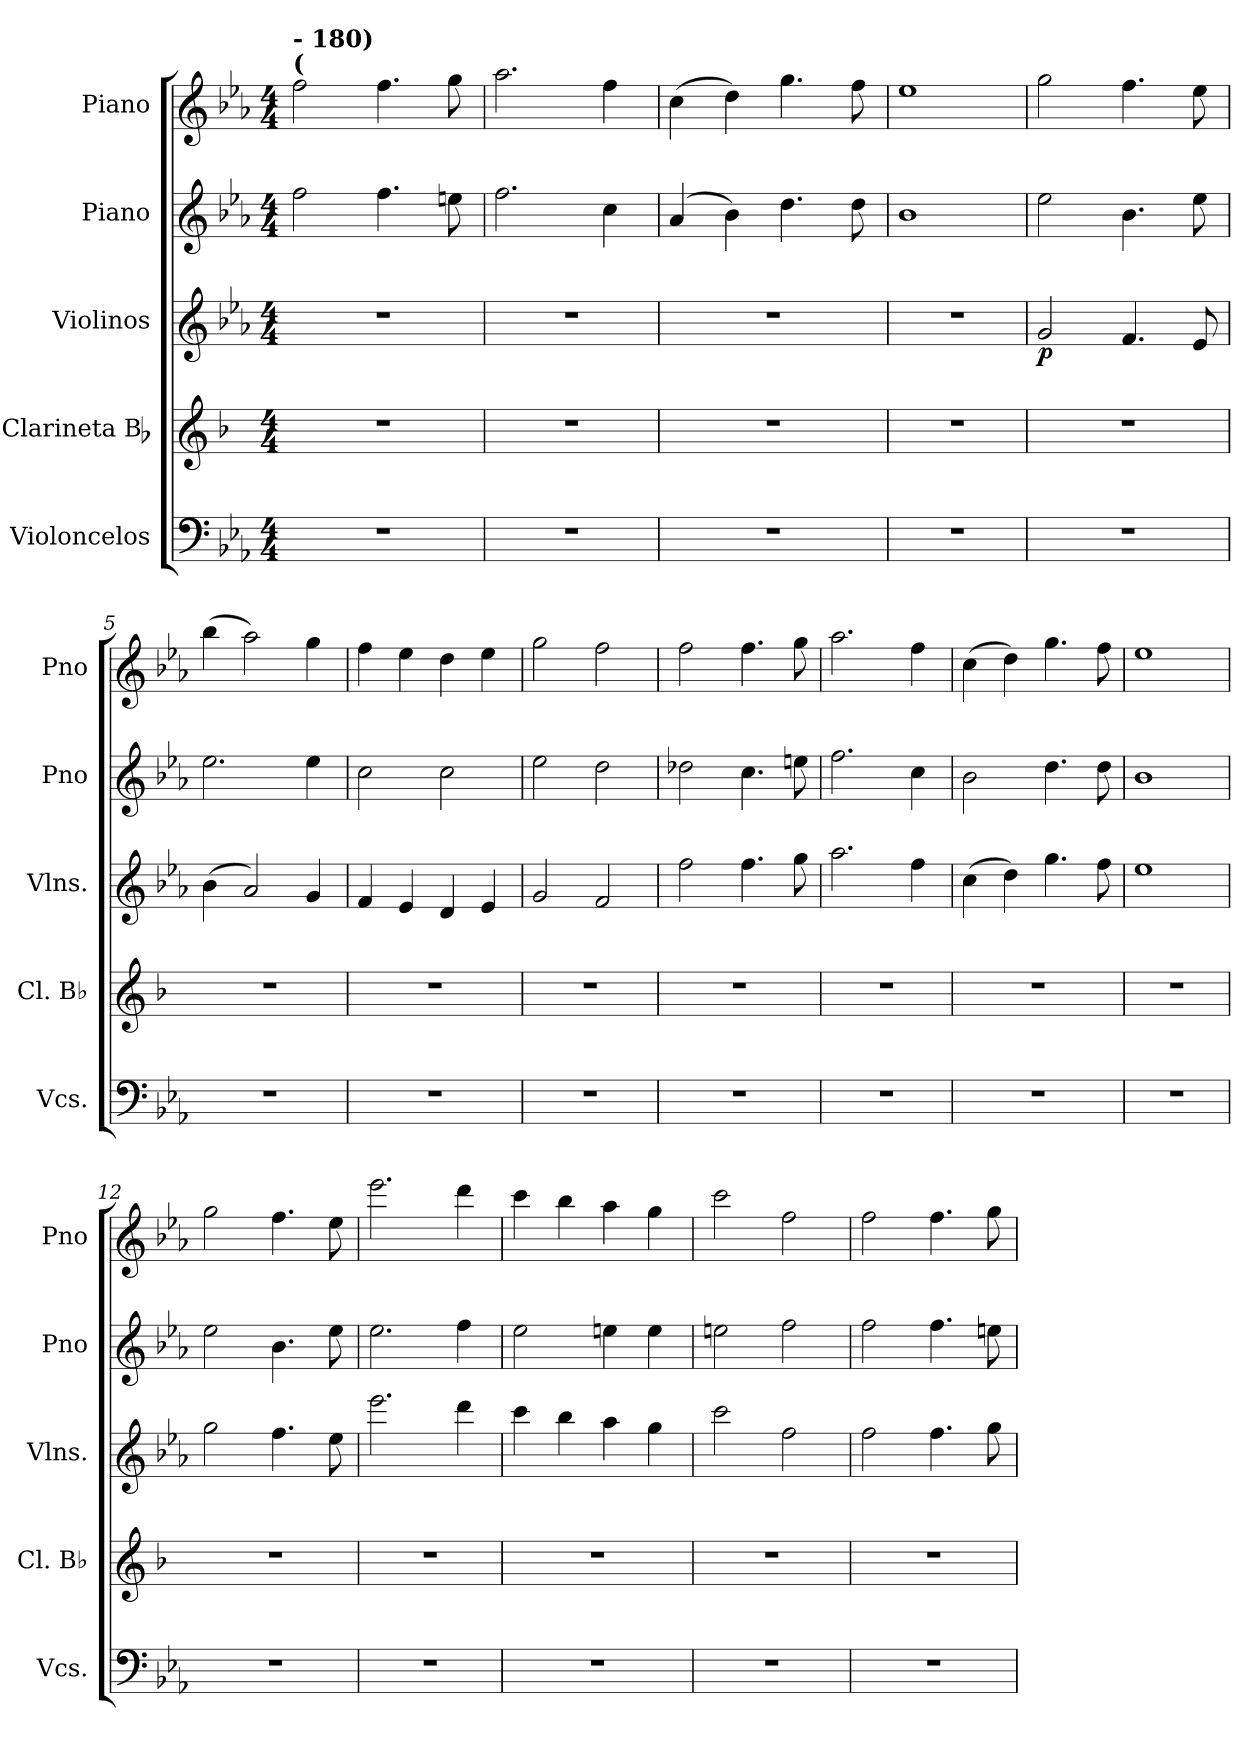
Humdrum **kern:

**kern	**kern	**kern	**dynam	**kern	**kern
*part5	*part4	*part3	*part3	*part2	*part1
*staff5	*staff4	*staff3	*staff3	*staff2	*staff1
*I"Violoncelos	*I"Clarineta Bb	*I"Violinos	*	*I"Piano	*I"Piano
*I'Vcs.	*I'Cl. Bb	*I'Vlns.	*	*I'Pno	*I'Pno
*clefF4	*clefG2	*clefG2	*	*clefG2	*clefG2
*	*ITrd1c2	*	*	*	*
*k[b-e-a-]	*k[b-e-a-]	*k[b-e-a-]	*	*k[b-e-a-]	*k[b-e-a-]
*M4/4	*M4/4	*M4/4	*	*M4/4	*M4/4
*MM100	*MM100	*MM100	*	*MM100	*MM100
=	=	=	=	=	=
!	!	!	!	!	!LO:TX:a:B:t=(
!	!	!	!	!	!LO:TX:a:B:t=- 180)
1r	1r	1r	.	2ff\	2ff\
.	.	.	.	4.ff\	4.ff\
.	.	.	.	8een\	8gg\
=1	=1	=1	=1	=1	=1
1r	1r	1r	.	2.ff\	2.aa-\
.	.	.	.	4cc\	4ff\
=2	=2	=2	=2	=2	=2
1r	1r	1r	.	(4a-/	(4cc\
.	.	.	.	4b-\)	4dd\)
.	.	.	.	4.dd\	4.gg\
.	.	.	.	8dd\	8ff\
=3	=3	=3	=3	=3	=3
1r	1r	1r	.	1b-	1ee-
=4	=4	=4	=4	=4	=4
!	!	!	!LO:DY:b	!	!
1r	1r	2g/	p	2ee-\	2gg\
.	.	4.f/	.	4.b-\	4.ff\
.	.	8e-/	.	8ee-\	8ee-\
=5	=5	=5	=5	=5	=5
1r	1r	(4b-\	.	2.ee-\	(4bb-\
.	.	2a-/)	.	.	2aa-\)
.	.	4g/	.	4ee-\	4gg\
=6	=6	=6	=6	=6	=6
1r	1r	4f/	.	2cc\	4ff\
.	.	4e-/	.	.	4ee-\
.	.	4d/	.	2cc\	4dd\
.	.	4e-/	.	.	4ee-\
=7	=7	=7	=7	=7	=7
1r	1r	2g/	.	2ee-\	2gg\
.	.	2f/	.	2dd\	2ff\
!!LO:LB:g=z
=8	=8	=8	=8	=8	=8
1r	1r	2ff\	.	2dd-X\	2ff\
.	.	4.ff\	.	4.cc\	4.ff\
.	.	8gg\	.	8een\	8gg\
=9	=9	=9	=9	=9	=9
1r	1r	2.aa-\	.	2.ff\	2.aa-\
.	.	4ff\	.	4cc\	4ff\
=10	=10	=10	=10	=10	=10
1r	1r	(4cc\	.	2b-\	(4cc\
.	.	4dd\)	.	.	4dd\)
.	.	4.gg\	.	4.dd\	4.gg\
.	.	8ff\	.	8dd\	8ff\
=11	=11	=11	=11	=11	=11
1r	1r	1ee-	.	1b-	1ee-
=12	=12	=12	=12	=12	=12
1r	1r	2gg\	.	2ee-\	2gg\
.	.	4.ff\	.	4.b-\	4.ff\
.	.	8ee-\	.	8ee-\	8ee-\
=13	=13	=13	=13	=13	=13
1r	1r	2.eee-\	.	2.ee-\	2.eee-\
.	.	4ddd\	.	4ff\	4ddd\
=14	=14	=14	=14	=14	=14
1r	1r	4ccc\	.	2ee-\	4ccc\
.	.	4bb-\	.	.	4bb-\
.	.	4aa-\	.	4een\	4aa-\
.	.	4gg\	.	4ee\	4gg\
=15	=15	=15	=15	=15	=15
1r	1r	2ccc\	.	2een\	2ccc\
.	.	2ff\	.	2ff\	2ff\
=16	=16	=16	=16	=16	=16
1r	1r	2ff\	.	2ff\	2ff\
.	.	4.ff\	.	4.ff\	4.ff\
.	.	8gg\	.	8een\	8gg\
=	=	=	=	=	=
*-	*-	*-	*-	*-	*-
